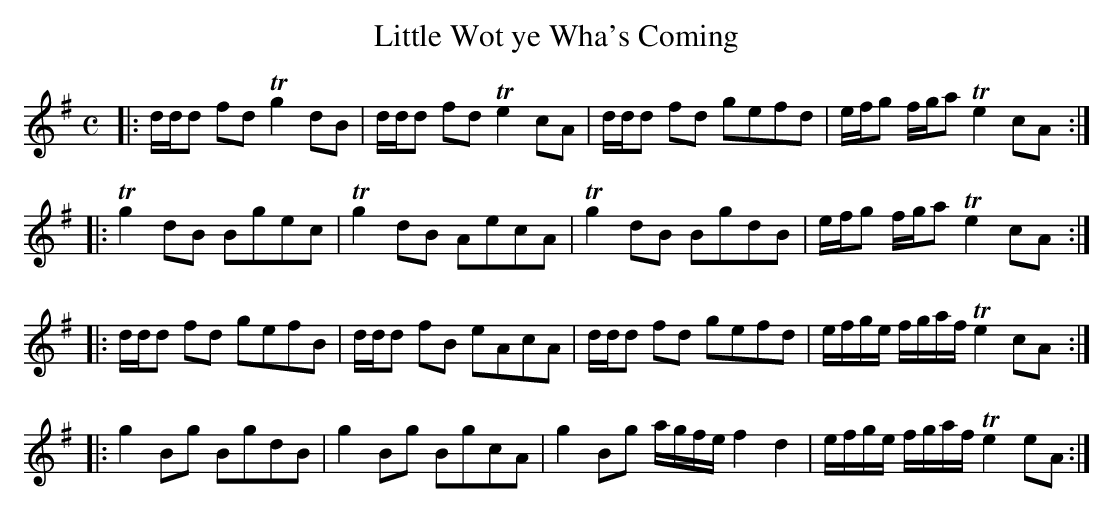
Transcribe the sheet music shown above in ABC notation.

X:1
T:Little Wot ye Wha's Coming
M:C
L:1/8
K:G
|:\
d/d/d fd Tg2 dB | d/d/d fd Te2 cA |\
d/d/d fd gefd | e/f/g f/g/a Te2 cA :|
|:\
Tg2 dB Bgec | Tg2 dB AecA |\
Tg2 dB BgdB | e/f/g f/g/a Te2 cA :|
|:\
d/d/d fd gefB | d/d/d fB eAcA |\
d/d/d fd gefd | e/f/g/e/ f/g/a/f/ Te2 cA :|
|:\
g2 Bg BgdB | g2 Bg BgcA |\
g2 Bg a/g/f/e/ f2d2 | e/f/g/e/ f/g/a/f/ Te2 eA :|
